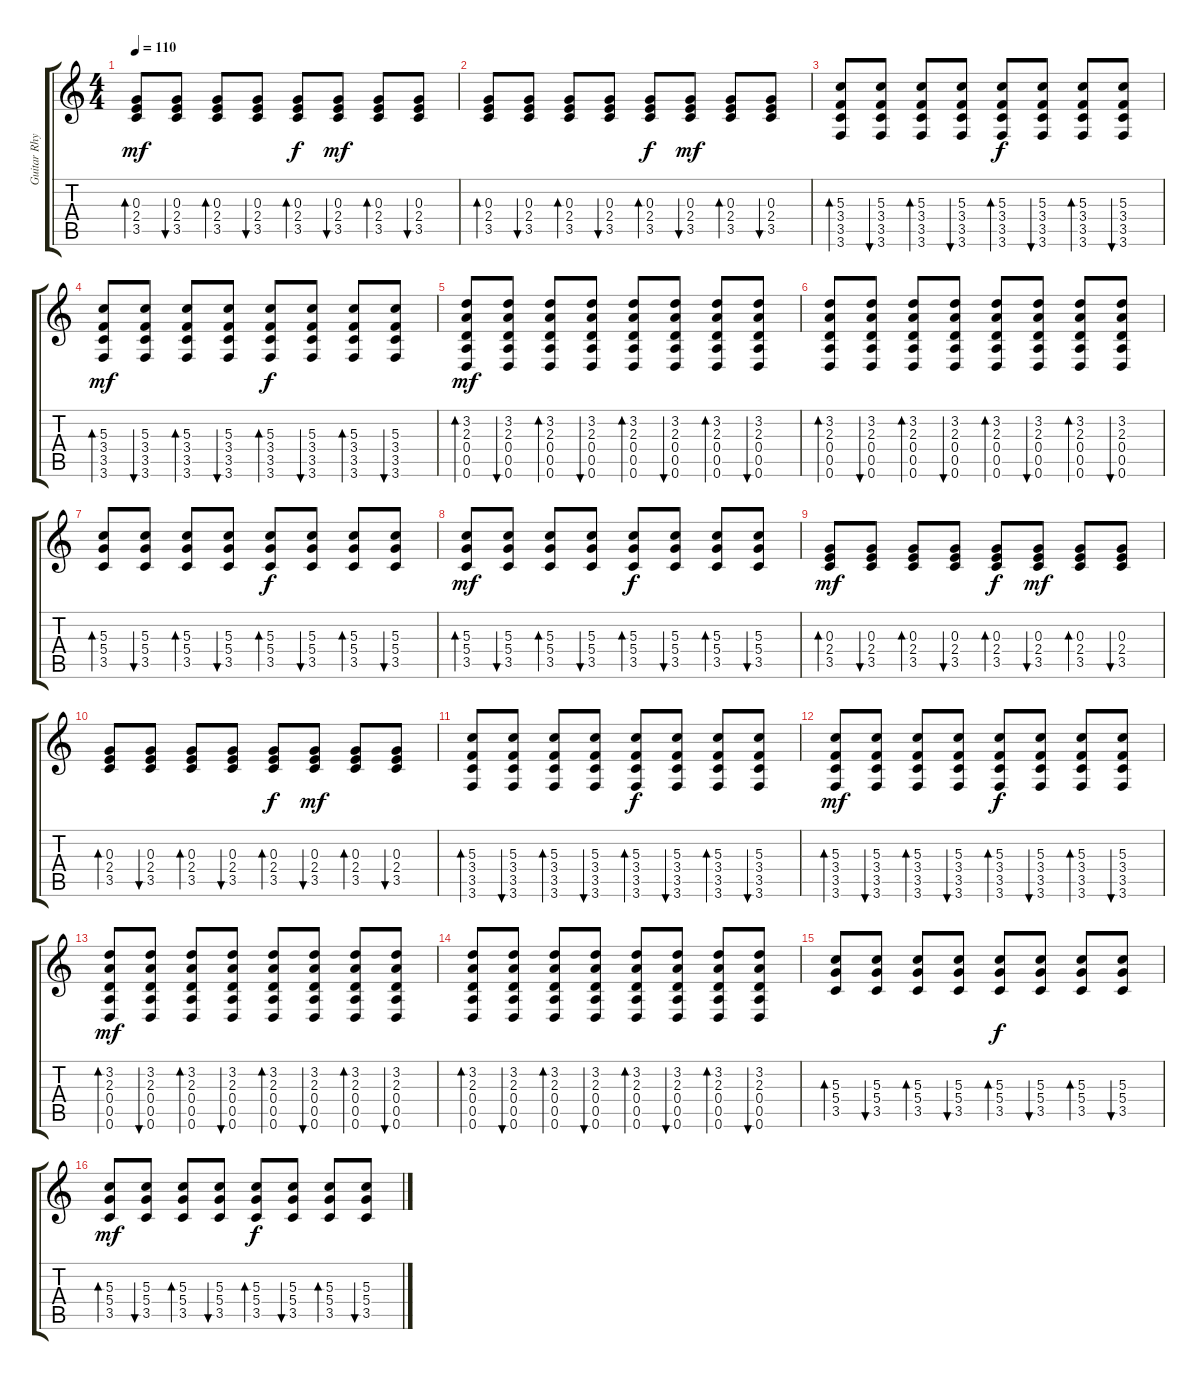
\track ("Guitar Rhythem" "Guitar Rhy") {instrument electricguitarjazz}
\staff {score tabs}
\tuning (E4 B3 G3 D3 A2 D2) {hide}
\ts (4 4)
\tempo 110
\clef g2
\ks c
(0.3 2.4 3.5).8{bd 240 dy mf} (0.3 2.4 3.5).8{bu 240} (0.3 2.4 3.5).8{bd 240} (0.3 2.4 3.5).8{bu 240} (0.3 2.4 3.5).8{bd 240 dy f} (0.3 2.4 3.5).8{bu 240 dy mf} (0.3 2.4 3.5).8{bd 240} (0.3 2.4 3.5).8{bu 240} |
(0.3 2.4 3.5).8{bd 240} (0.3 2.4 3.5).8{bu 240} (0.3 2.4 3.5).8{bd 240} (0.3 2.4 3.5).8{bu 240} (0.3 2.4 3.5).8{bd 240 dy f} (0.3 2.4 3.5).8{bu 240 dy mf} (0.3 2.4 3.5).8{bd 240} (0.3 2.4 3.5).8{bu 240} |
(5.3 3.4 3.5 3.6).8{bd 240} (5.3 3.4 3.5 3.6).8{bu 240} (5.3 3.4 3.5 3.6).8{bd 240} (5.3 3.4 3.5 3.6).8{bu 240} (5.3 3.4 3.5 3.6).8{bd 240 dy f} (5.3 3.4 3.5 3.6).8{bu 240} (5.3 3.4 3.5 3.6).8{bd 240} (5.3 3.4 3.5 3.6).8{bu 240} |
(5.3 3.4 3.5 3.6).8{bd 240 dy mf} (5.3 3.4 3.5 3.6).8{bu 240} (5.3 3.4 3.5 3.6).8{bd 240} (5.3 3.4 3.5 3.6).8{bu 240} (5.3 3.4 3.5 3.6).8{bd 240 dy f} (5.3 3.4 3.5 3.6).8{bu 240} (5.3 3.4 3.5 3.6).8{bd 240} (5.3 3.4 3.5 3.6).8{bu 240} |
(3.2 2.3 0.4 0.5 0.6).8{bd 240 dy mf} (3.2 2.3 0.4 0.5 0.6).8{bu 240} (3.2 2.3 0.4 0.5 0.6).8{bd 240} (3.2 2.3 0.4 0.5 0.6).8{bu 240} (3.2 2.3 0.4 0.5 0.6).8{bd 240} (3.2 2.3 0.4 0.5 0.6).8{bu 240} (3.2 2.3 0.4 0.5 0.6).8{bd 240} (3.2 2.3 0.4 0.5 0.6).8{bu 240} |
(3.2 2.3 0.4 0.5 0.6).8{bd 240} (3.2 2.3 0.4 0.5 0.6).8{bu 240} (3.2 2.3 0.4 0.5 0.6).8{bd 240} (3.2 2.3 0.4 0.5 0.6).8{bu 240} (3.2 2.3 0.4 0.5 0.6).8{bd 240} (3.2 2.3 0.4 0.5 0.6).8{bu 240} (3.2 2.3 0.4 0.5 0.6).8{bd 240} (3.2 2.3 0.4 0.5 0.6).8{bu 240} |
(5.3 5.4 3.5).8{bd 240} (5.3 5.4 3.5).8{bu 240} (5.3 5.4 3.5).8{bd 240} (5.3 5.4 3.5).8{bu 240} (5.3 5.4 3.5).8{bd 240 dy f} (5.3 5.4 3.5).8{bu 240} (5.3 5.4 3.5).8{bd 240} (5.3 5.4 3.5).8{bu 240} |
(5.3 5.4 3.5).8{bd 240 dy mf} (5.3 5.4 3.5).8{bu 240} (5.3 5.4 3.5).8{bd 240} (5.3 5.4 3.5).8{bu 240} (5.3 5.4 3.5).8{bd 240 dy f} (5.3 5.4 3.5).8{bu 240} (5.3 5.4 3.5).8{bd 240} (5.3 5.4 3.5).8{bu 240} |
(0.3 2.4 3.5).8{bd 240 dy mf} (0.3 2.4 3.5).8{bu 240} (0.3 2.4 3.5).8{bd 240} (0.3 2.4 3.5).8{bu 240} (0.3 2.4 3.5).8{bd 240 dy f} (0.3 2.4 3.5).8{bu 240 dy mf} (0.3 2.4 3.5).8{bd 240} (0.3 2.4 3.5).8{bu 240} |
(0.3 2.4 3.5).8{bd 240} (0.3 2.4 3.5).8{bu 240} (0.3 2.4 3.5).8{bd 240} (0.3 2.4 3.5).8{bu 240} (0.3 2.4 3.5).8{bd 240 dy f} (0.3 2.4 3.5).8{bu 240 dy mf} (0.3 2.4 3.5).8{bd 240} (0.3 2.4 3.5).8{bu 240} |
(5.3 3.4 3.5 3.6).8{bd 240} (5.3 3.4 3.5 3.6).8{bu 240} (5.3 3.4 3.5 3.6).8{bd 240} (5.3 3.4 3.5 3.6).8{bu 240} (5.3 3.4 3.5 3.6).8{bd 240 dy f} (5.3 3.4 3.5 3.6).8{bu 240} (5.3 3.4 3.5 3.6).8{bd 240} (5.3 3.4 3.5 3.6).8{bu 240} |
(5.3 3.4 3.5 3.6).8{bd 240 dy mf} (5.3 3.4 3.5 3.6).8{bu 240} (5.3 3.4 3.5 3.6).8{bd 240} (5.3 3.4 3.5 3.6).8{bu 240} (5.3 3.4 3.5 3.6).8{bd 240 dy f} (5.3 3.4 3.5 3.6).8{bu 240} (5.3 3.4 3.5 3.6).8{bd 240} (5.3 3.4 3.5 3.6).8{bu 240} |
(3.2 2.3 0.4 0.5 0.6).8{bd 240 dy mf} (3.2 2.3 0.4 0.5 0.6).8{bu 240} (3.2 2.3 0.4 0.5 0.6).8{bd 240} (3.2 2.3 0.4 0.5 0.6).8{bu 240} (3.2 2.3 0.4 0.5 0.6).8{bd 240} (3.2 2.3 0.4 0.5 0.6).8{bu 240} (3.2 2.3 0.4 0.5 0.6).8{bd 240} (3.2 2.3 0.4 0.5 0.6).8{bu 240} |
(3.2 2.3 0.4 0.5 0.6).8{bd 240} (3.2 2.3 0.4 0.5 0.6).8{bu 240} (3.2 2.3 0.4 0.5 0.6).8{bd 240} (3.2 2.3 0.4 0.5 0.6).8{bu 240} (3.2 2.3 0.4 0.5 0.6).8{bd 240} (3.2 2.3 0.4 0.5 0.6).8{bu 240} (3.2 2.3 0.4 0.5 0.6).8{bd 240} (3.2 2.3 0.4 0.5 0.6).8{bu 240} |
(5.3 5.4 3.5).8{bd 240} (5.3 5.4 3.5).8{bu 240} (5.3 5.4 3.5).8{bd 240} (5.3 5.4 3.5).8{bu 240} (5.3 5.4 3.5).8{bd 240 dy f} (5.3 5.4 3.5).8{bu 240} (5.3 5.4 3.5).8{bd 240} (5.3 5.4 3.5).8{bu 240} |
(5.3 5.4 3.5).8{bd 240 dy mf} (5.3 5.4 3.5).8{bu 240} (5.3 5.4 3.5).8{bd 240} (5.3 5.4 3.5).8{bu 240} (5.3 5.4 3.5).8{bd 240 dy f} (5.3 5.4 3.5).8{bu 240} (5.3 5.4 3.5).8{bd 240} (5.3 5.4 3.5).8{bu 240}
